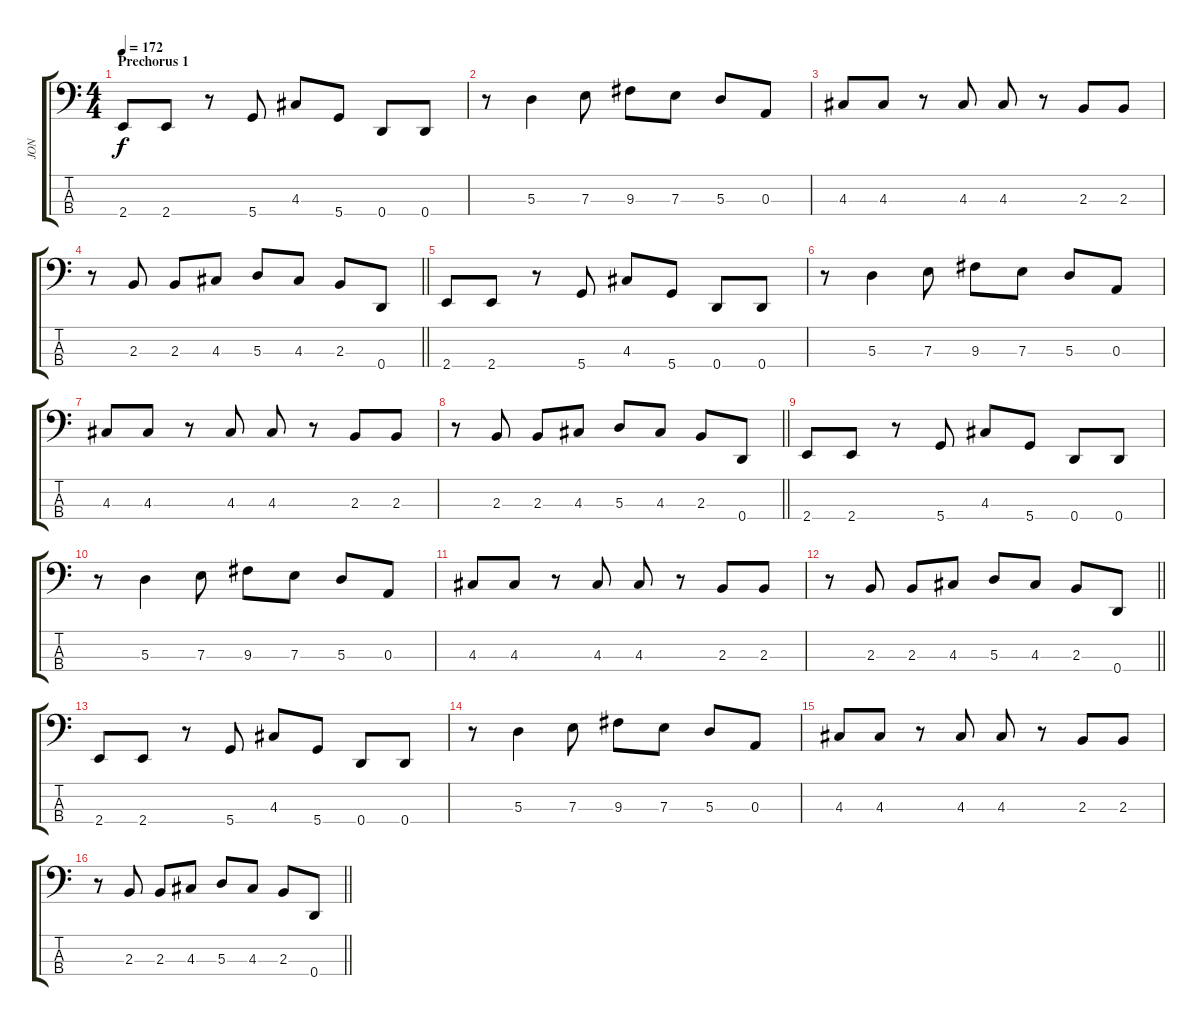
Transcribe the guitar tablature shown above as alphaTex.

\track ("JON" "JON") {instrument electricbassfinger}
\staff {score tabs}
\tuning (G2 D2 A1 D1) {hide}
\ts (4 4)
\section ("" "Prechorus 1")
\tempo 172
\clef f4
\ks c
2.4.8{dy f} 2.4.8 r.8 5.4.8 4.3.8 5.4.8 0.4.8 0.4.8 |
r.8 5.3.4 7.3.8 9.3.8 7.3.8 5.3.8 0.3.8 |
4.3.8 4.3.8 r.8 4.3.8 4.3.8 r.8 2.3.8 2.3.8 |
\barLineRight lightlight
r.8 2.3.8 2.3.8 4.3.8 5.3.8 4.3.8 2.3.8 0.4.8 |
2.4.8 2.4.8 r.8 5.4.8 4.3.8 5.4.8 0.4.8 0.4.8 |
r.8 5.3.4 7.3.8 9.3.8 7.3.8 5.3.8 0.3.8 |
4.3.8 4.3.8 r.8 4.3.8 4.3.8 r.8 2.3.8 2.3.8 |
\barLineRight lightlight
r.8 2.3.8 2.3.8 4.3.8 5.3.8 4.3.8 2.3.8 0.4.8 |
2.4.8 2.4.8 r.8 5.4.8 4.3.8 5.4.8 0.4.8 0.4.8 |
r.8 5.3.4 7.3.8 9.3.8 7.3.8 5.3.8 0.3.8 |
4.3.8 4.3.8 r.8 4.3.8 4.3.8 r.8 2.3.8 2.3.8 |
\barLineRight lightlight
r.8 2.3.8 2.3.8 4.3.8 5.3.8 4.3.8 2.3.8 0.4.8 |
2.4.8 2.4.8 r.8 5.4.8 4.3.8 5.4.8 0.4.8 0.4.8 |
r.8 5.3.4 7.3.8 9.3.8 7.3.8 5.3.8 0.3.8 |
4.3.8 4.3.8 r.8 4.3.8 4.3.8 r.8 2.3.8 2.3.8 |
\barLineRight lightlight
r.8 2.3.8 2.3.8 4.3.8 5.3.8 4.3.8 2.3.8 0.4.8
